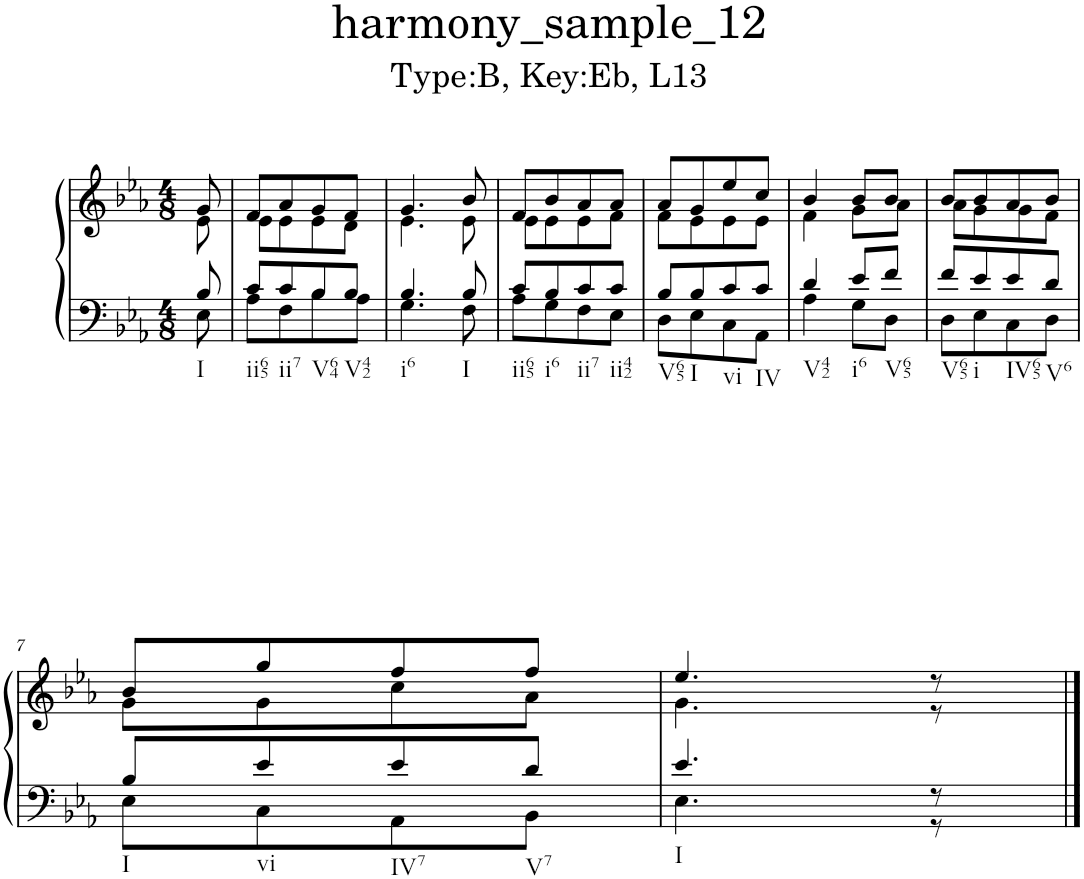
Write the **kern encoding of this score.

**kern	**kern
*part1	*part1
*staff2	*staff1
*I"鋼琴	*
*clefF4	*clefG2
*k[b-e-a-]	*k[b-e-a-]
*M4/8	*M4/8
=	=
*^	*^
!LO:TX:b:t=I	!	!	!
8B-/	8E-\	8g/	8e-\
=1	=1	=1	=1
!LO:TX:b:t=ii65	!	!	!
8c/L	8A-\L	8f/L	8e-\L
!LO:TX:b:t=ii7	!	!	!
8c/	8F\	8a-/	8e-\
!LO:TX:b:t=V64	!	!	!
8B-/	8B-\	8g/	8e-\
!LO:TX:b:t=V42	!	!	!
8B-/J	8A-\J	8f/J	8d\J
=2	=2	=2	=2
!LO:TX:b:t=i6	!	!	!
4.B-/	4.G\	4.g/	4.e-\
!LO:TX:b:t=I	!	!	!
8B-/	8F\	8b-/	8e-\
=3	=3	=3	=3
!LO:TX:b:t=ii65	!	!	!
8c/L	8A-\L	8f/L	8e-\L
!LO:TX:b:t=i6	!	!	!
8B-/	8G\	8b-/	8e-\
!LO:TX:b:t=ii7	!	!	!
8c/	8F\	8a-/	8e-\
!LO:TX:b:t=ii42	!	!	!
8c/J	8E-\J	8a-/J	8f\J
=4	=4	=4	=4
!LO:TX:b:t=V65	!	!	!
8B-/L	8D\L	8a-/L	8f\L
!LO:TX:b:t=I	!	!	!
8B-/	8E-\	8g/	8e-\
!LO:TX:b:t=vi	!	!	!
8c/	8C\	8ee-/	8e-\
!LO:TX:b:t=IV	!	!	!
8c/J	8AA-\J	8cc/J	8e-\J
=5	=5	=5	=5
!LO:TX:b:t=V42	!	!	!
4d/	4A-\	4b-/	4f\
!LO:TX:b:t=i6	!	!	!
8e-/L	8G\L	8b-/L	8g\L
!LO:TX:b:t=V65	!	!	!
8f/J	8D\J	8b-/J	8a-\J
=6	=6	=6	=6
!LO:TX:b:t=V65	!	!	!
8f/L	8D\L	8b-/L	8a-\L
!LO:TX:b:t=i	!	!	!
8e-/	8E-\	8b-/	8g\
!LO:TX:b:t=IV65	!	!	!
8e-/	8C\	8a-/	8g\
!LO:TX:b:t=V6	!	!	!
8d/J	8D\J	8b-/J	8f\J
!!LO:LB:g=z	!!
=7	=7	=7	=7
!LO:TX:b:t=I	!	!	!
8B-/L	8E-\L	8b-/L	8g\L
!LO:TX:b:t=vi	!	!	!
8e-/	8C\	8gg/	8g\
!LO:TX:b:t=IV7	!	!	!
8e-/	8AA-\	8ff/	8cc\
!LO:TX:b:t=V7	!	!	!
8d/J	8BB-\J	8ff/J	8a-\J
=8	=8	=8	=8
!LO:TX:b:t=I	!	!	!
4.e-/	4.E-\	4.ee-/	4.g\
8r	8r	8r	8r
*v	*v	*	*
*	*v	*v
==	==
*-	*-
